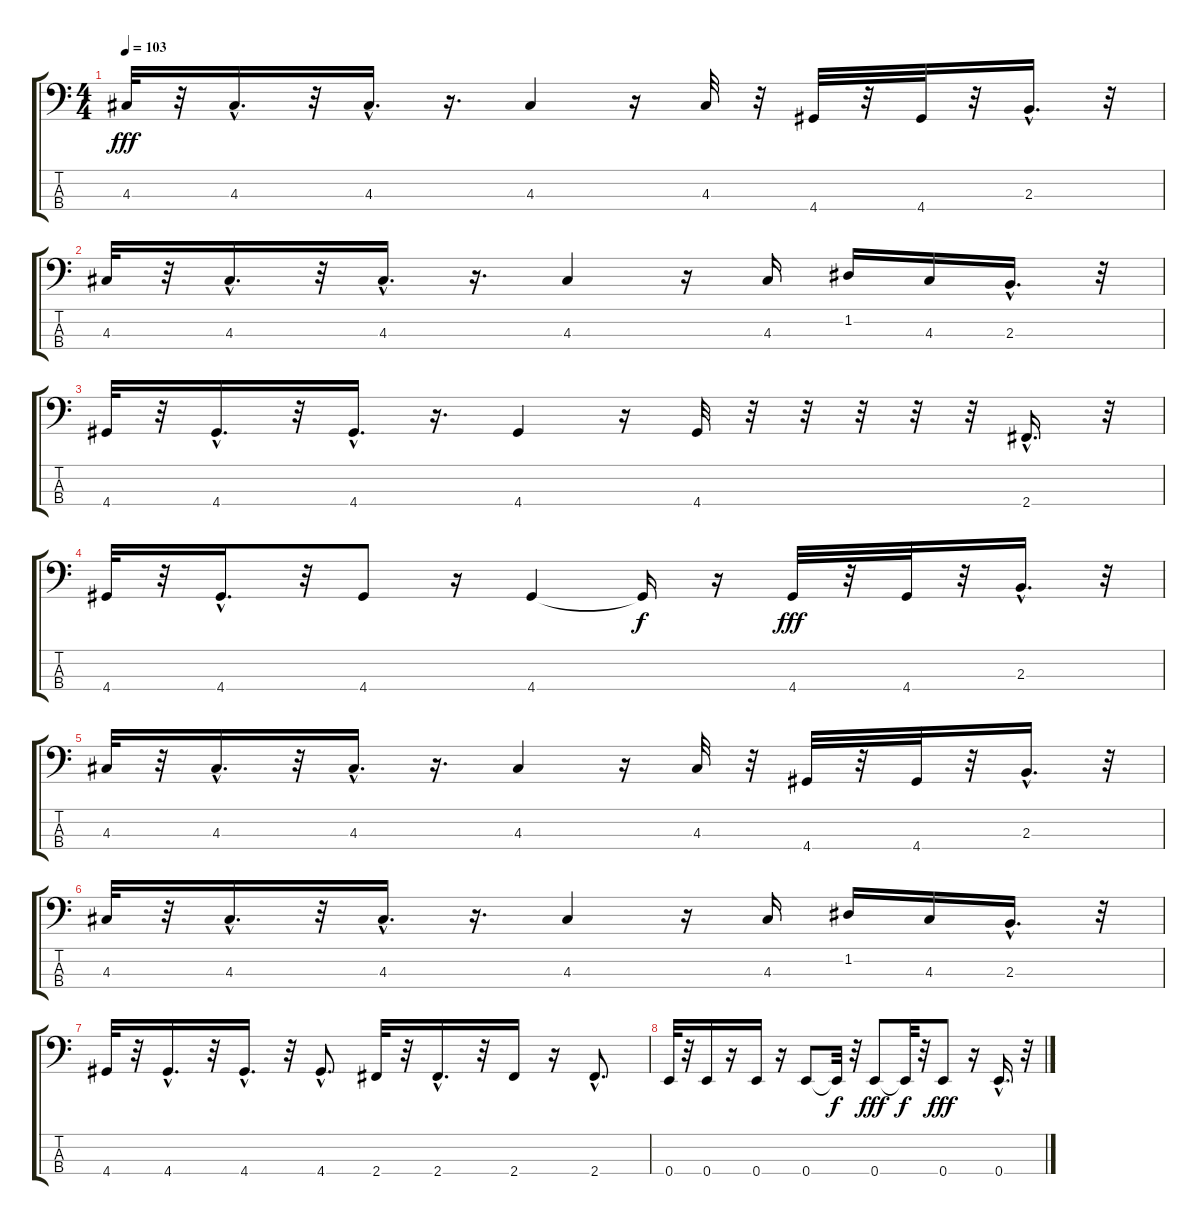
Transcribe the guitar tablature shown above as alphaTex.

\track "" {instrument electricbassfinger}
\staff {score tabs}
\tuning (G2 D2 A1 E1) {hide}
\ts (4 4)
\tempo 103
\clef f4
\ks c
4.3.32{dy fff} r.32 4.3{hac}.16{d} r.32 4.3{hac}.16{d} r.16{d} 4.3.4 r.16 4.3.32 r.32 4.4.32 r.32 4.4.32 r.32 2.3{hac}.16{d} r.32 |
4.3.32 r.32 4.3{hac}.16{d} r.32 4.3{hac}.16{d} r.16{d} 4.3.4 r.16 4.3.16 1.2.16 4.3.16 2.3{hac}.16{d} r.32 |
4.4.32 r.32 4.4{hac}.16{d} r.32 4.4{hac}.16{d} r.16{d} 4.4.4 r.16 4.4.32 r.32 r.32 r.32 r.32 r.32 2.4{hac}.16{d} r.32 |
4.4.32 r.32 4.4{hac}.16{d} r.32 4.4.8 r.16 4.4.4 4.4{t}.16{dy f} r.16 4.4.32{dy fff} r.32 4.4.32 r.32 2.3{hac}.16{d} r.32 |
4.3.32 r.32 4.3{hac}.16{d} r.32 4.3{hac}.16{d} r.16{d} 4.3.4 r.16 4.3.32 r.32 4.4.32 r.32 4.4.32 r.32 2.3{hac}.16{d} r.32 |
4.3.32 r.32 4.3{hac}.16{d} r.32 4.3{hac}.16{d} r.16{d} 4.3.4 r.16 4.3.16 1.2.16 4.3.16 2.3{hac}.16{d} r.32 |
4.4.32 r.32 4.4{hac}.16{d} r.32 4.4{hac}.16{d} r.32 4.4{hac}.8{d} 2.4.32 r.32 2.4{hac}.16{d} r.32 2.4.16 r.16 2.4{hac}.8{d} |
0.4.32 r.32 0.4.16 r.16 0.4.16 r.16 0.4.8 0.4{t}.32{dy f} r.32 0.4.8{dy fff} 0.4{t}.32{dy f} r.32 0.4.8{dy fff} r.16 0.4{hac}.16{d} r.32
